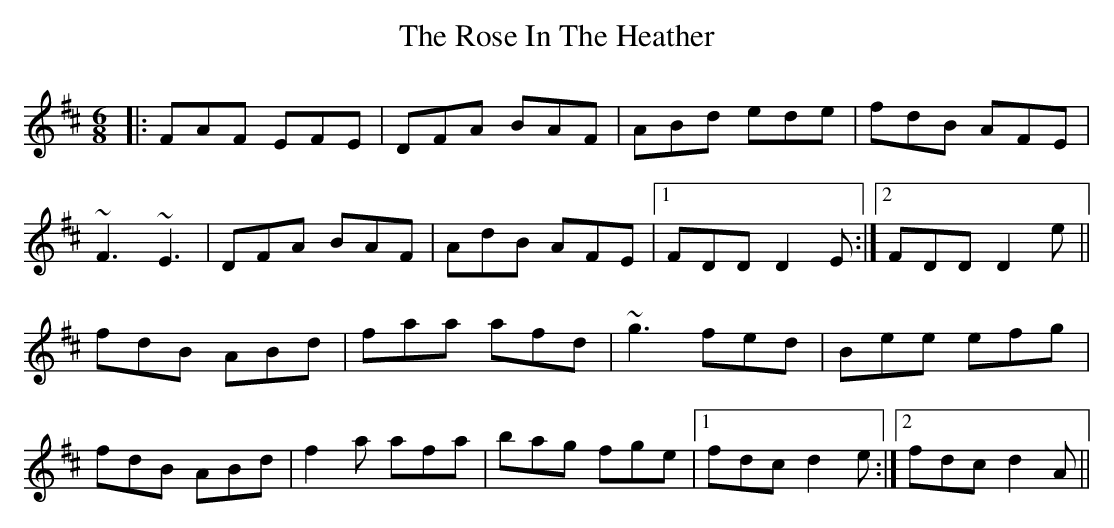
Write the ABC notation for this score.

X:1
T: The Rose In The Heather
M: 6/8
L: 1/8
K: Dmaj
|:FAF EFE|DFA BAF|ABd ede|fdB AFE|
~F3 ~E3|DFA BAF|AdB AFE|1 FDD D2E:|2 FDD D2e||
fdB ABd|faa afd|~g3 fed|Bee efg|
fdB ABd|f2a afa|bag fge|1 fdc d2e:|2 fdc d2A||
